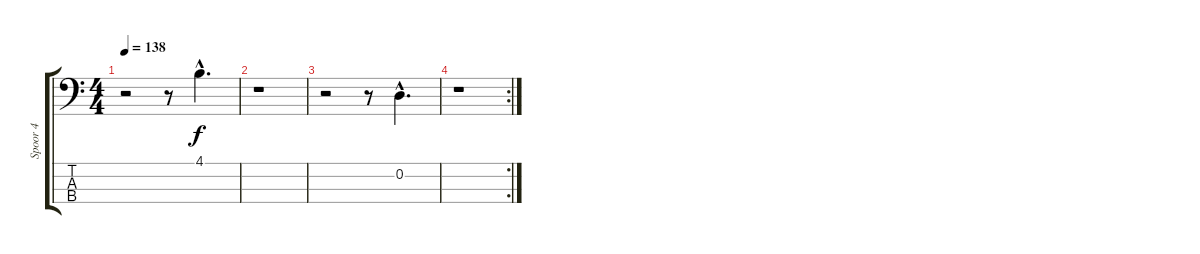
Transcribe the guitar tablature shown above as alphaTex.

\track ("Spoor 4" "Spoor 4") {instrument slapbass1}
\staff {score tabs}
\tuning (G2 D2 A1 E1) {hide}
\ts (4 4)
\tempo 138
\clef f4
\ks c
r.2{dy f} r.8 4.1{hac}.4{d} |
r.1 |
r.2 r.8 0.2{hac}.4{d} |
\rc 2
r.1
